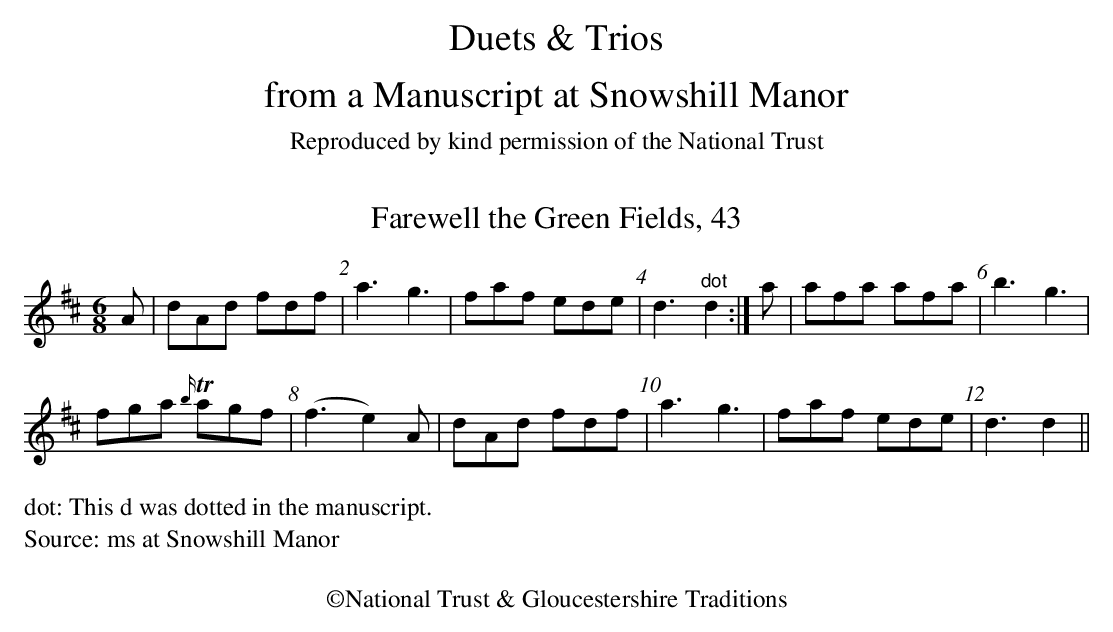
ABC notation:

X:1
T:Farewell the Green Fields, 43
M:6/8
L:1/8
K:D
A| dAd fdf| a3g3| faf ede| d3"^dot"d2:|a|\
afa afa| b3g3|
fga {b/}Tagf| (f3e2)A|\
dAd fdf| a3g3| faf ede| d3d2||
